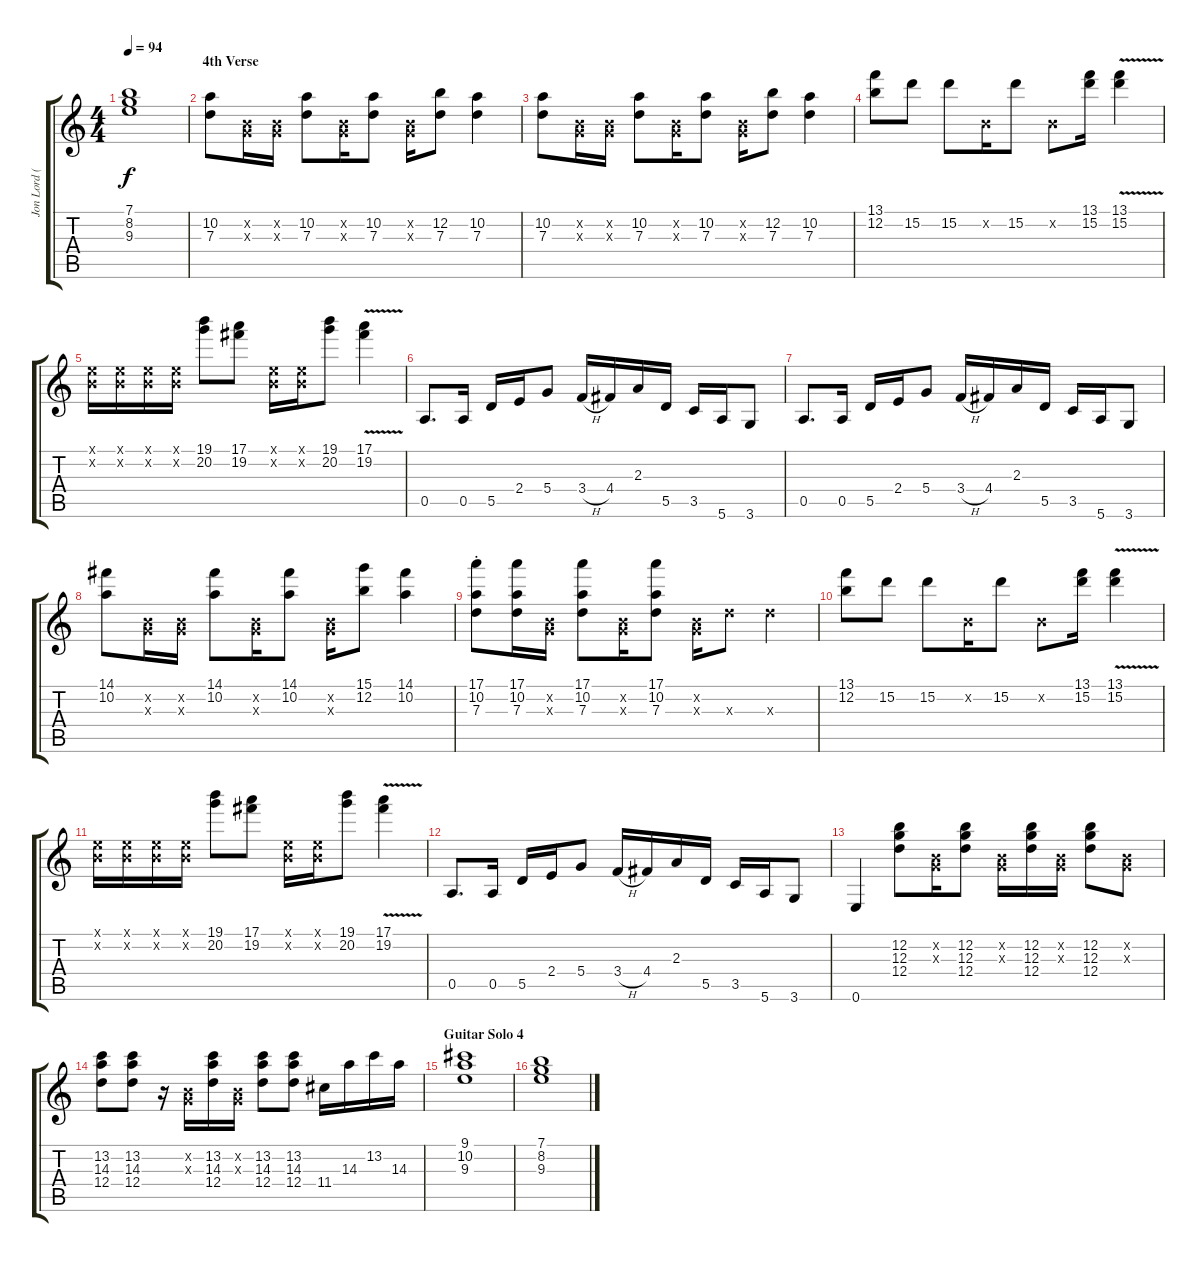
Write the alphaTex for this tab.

\track ("Jon Lord (Organ)" "Jon Lord (") {instrument rockorgan}
\staff {score tabs}
\tuning (E5 B4 G4 D4 A3 E3) {hide}
\ts (4 4)
\tempo 94
\clef g2
\ks c
(7.1 8.2 9.3).1{dy f} |
\section ("" "4th Verse")
(10.2 7.3).8 (0.2{x} 0.3{x}).16 (0.2{x} 0.3{x}).16 (10.2 7.3).8 (0.2{x} 0.3{x}).16 (10.2 7.3).8 (0.2{x} 0.3{x}).16 (12.2 7.3).8 (10.2 7.3).4 |
(10.2 7.3).8 (0.2{x} 0.3{x}).16 (0.2{x} 0.3{x}).16 (10.2 7.3).8 (0.2{x} 0.3{x}).16 (10.2 7.3).8 (0.2{x} 0.3{x}).16 (12.2 7.3).8 (10.2 7.3).4 |
(13.1 12.2).8 15.2.8 15.2.8 0.2{x}.16 15.2.8 0.2{x}.8 (13.1 15.2).16 (13.1{v} 15.2).4 |
(0.1{x} 0.2{x}).16 (0.1{x} 0.2{x}).16 (0.1{x} 0.2{x}).16 (0.1{x} 0.2{x}).16 (19.1 20.2).8 (17.1 19.2).8 (0.1{x} 0.2{x}).16 (0.1{x} 0.2{x}).16 (19.1 20.2).8 (17.1{v} 19.2{v}).4 |
0.5.8{d} 0.5.16 5.5.16 2.4.16 5.4.8 3.4{h}.16 4.4.16 2.3.16 5.5.16 3.5.16 5.6.16 3.6.8 |
0.5.8{d} 0.5.16 5.5.16 2.4.16 5.4.8 3.4{h}.16 4.4.16 2.3.16 5.5.16 3.5.16 5.6.16 3.6.8 |
(14.1 10.2).8 (0.2{x} 0.3{x}).16 (0.2{x} 0.3{x}).16 (14.1 10.2).8 (0.2{x} 0.3{x}).16 (14.1 10.2).8 (0.2{x} 0.3{x}).16 (15.1 12.2).8 (14.1 10.2).4 |
(17.1{st} 10.2{st} 7.3{st}).8 (17.1 10.2 7.3).16 (0.2{x} 0.3{x}).16 (17.1 10.2 7.3).8 (0.2{x} 0.3{x}).16 (17.1 10.2 7.3).8 (0.2{x} 0.3{x}).16 7.3{x}.8 7.3{x}.4 |
(13.1 12.2).8 15.2.8 15.2.8 0.2{x}.16 15.2.8 0.2{x}.8 (13.1 15.2).16 (13.1{v} 15.2).4 |
(0.1{x} 0.2{x}).16 (0.1{x} 0.2{x}).16 (0.1{x} 0.2{x}).16 (0.1{x} 0.2{x}).16 (19.1 20.2).8 (17.1 19.2).8 (0.1{x} 0.2{x}).16 (0.1{x} 0.2{x}).16 (19.1 20.2).8 (17.1{v} 19.2{v}).4 |
0.5.8{d} 0.5.16 5.5.16 2.4.16 5.4.8 3.4{h}.16 4.4.16 2.3.16 5.5.16 3.5.16 5.6.16 3.6.8 |
0.6.4 (12.2 12.3 12.4).8 (0.2{x} 0.3{x}).16 (12.2 12.3 12.4).8 (0.2{x} 0.3{x}).16 (12.2 12.3 12.4).16 (0.2{x} 0.3{x}).16 (12.2 12.3 12.4).8 (0.2{x} 0.3{x}).8 |
(13.2 14.3 12.4).8 (13.2 14.3 12.4).8 r.16 (0.2{x} 0.3{x}).16 (13.2 14.3 12.4).16 (0.2{x} 0.3{x}).16 (13.2 14.3 12.4).8 (13.2 14.3 12.4).8 11.4.16 14.3.16 13.2.16 14.3.16 |
\section ("" "Guitar Solo 4")
(9.1 10.2 9.3).1 |
(7.1 8.2 9.3).1
